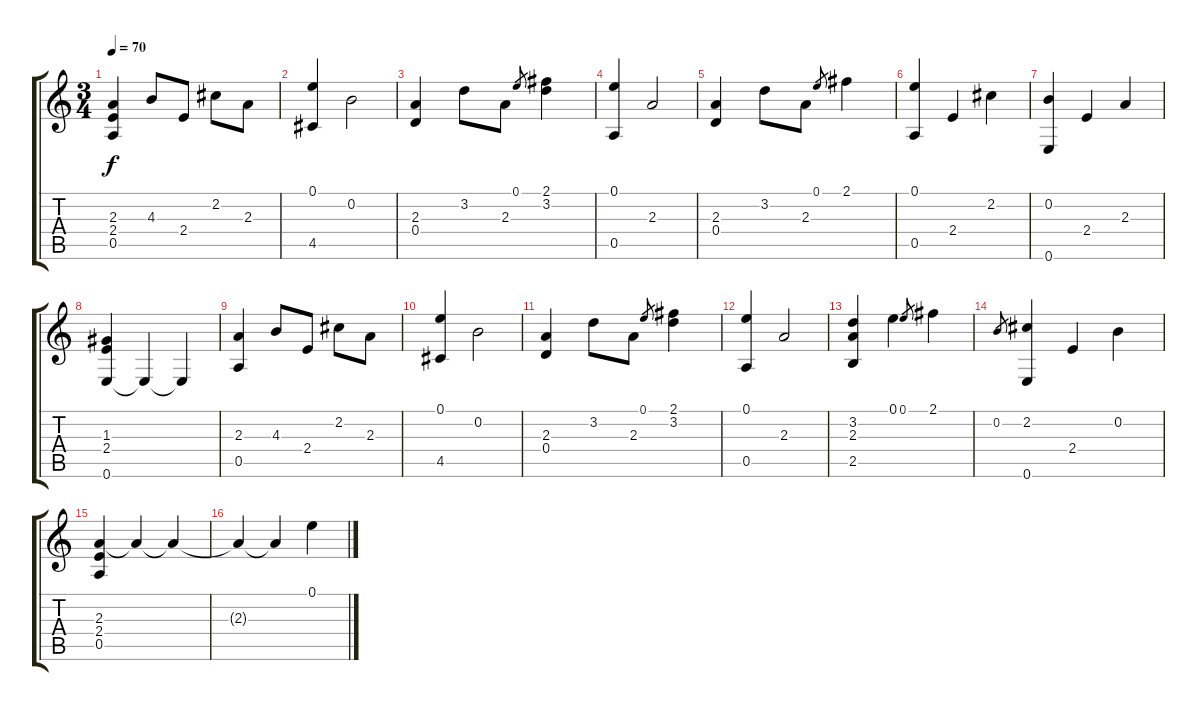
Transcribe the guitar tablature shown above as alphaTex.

\track "" {instrument acousticguitarsteel}
\staff {score tabs}
\tuning (E4 B3 G3 D3 A2 E2) {hide}
\ts (3 4)
\tempo 70
\clef g2
\ks c
(2.3 2.4 0.5).4{dy f} 4.3.8 2.4.8 2.2.8 2.3.8 |
(0.1 4.5).4 0.2.2 |
(2.3 0.4).4 3.2.8 2.3.8 0.1.8{gr} (2.1 3.2).4 |
(0.1 0.5).4 2.3.2 |
(2.3 0.4).4 3.2.8 2.3.8 0.1.8{gr} 2.1.4 |
(0.1 0.5).4 2.4.4 2.2.4 |
(0.2 0.6).4 2.4.4 2.3.4 |
(1.3 2.4 0.6).4 0.6{t}.4 0.6{t}.4 |
(2.3 0.5).4 4.3.8 2.4.8 2.2.8 2.3.8 |
(0.1 4.5).4 0.2.2 |
(2.3 0.4).4 3.2.8 2.3.8 0.1.8{gr} (2.1 3.2).4 |
(0.1 0.5).4 2.3.2 |
(3.2 2.3 2.5).4 0.1.4 0.1.8{gr} 2.1.4 |
0.2.8{gr} (2.2 0.6).4 2.4.4 0.2.4 |
(2.3 2.4 0.5).4 2.3{t}.4 2.3{t}.4 |
2.3{t}.4 2.3{t}.4 0.1.4
